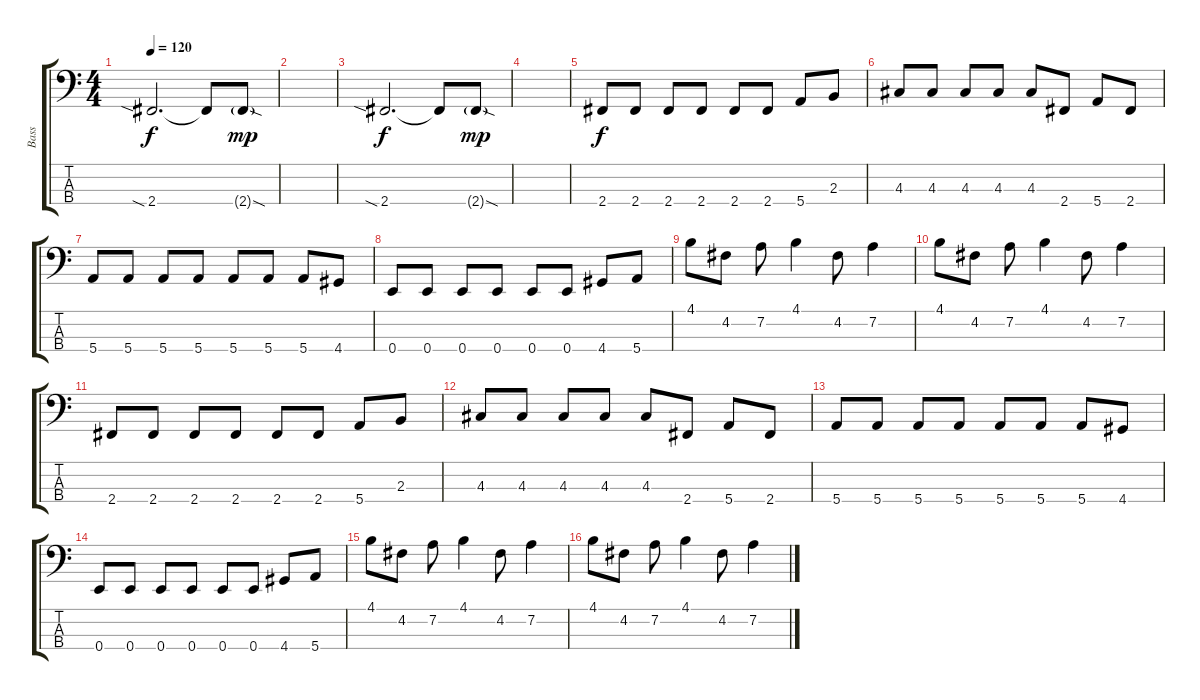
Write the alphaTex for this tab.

\track ("Bass" "Bass") {instrument electricbassfinger}
\staff {score tabs}
\tuning (G2 D2 A1 E1) {hide}
\ts (4 4)
\tempo 120
\clef f4
\ks c
2.4{sia}.2{d dy f} 2.4{t}.8 2.4{sod g}.8{dy mp} |
|
2.4{sia}.2{d dy f} 2.4{t}.8 2.4{sod g}.8{dy mp} |
|
2.4.8{dy f} 2.4.8 2.4.8 2.4.8 2.4.8 2.4.8 5.4.8 2.3.8 |
4.3.8 4.3.8 4.3.8 4.3.8 4.3.8 2.4.8 5.4.8 2.4.8 |
5.4.8 5.4.8 5.4.8 5.4.8 5.4.8 5.4.8 5.4.8 4.4.8 |
0.4.8 0.4.8 0.4.8 0.4.8 0.4.8 0.4.8 4.4.8 5.4.8 |
4.1.8 4.2.8 7.2.8 4.1.4 4.2.8 7.2.4 |
4.1.8 4.2.8 7.2.8 4.1.4 4.2.8 7.2.4 |
2.4.8 2.4.8 2.4.8 2.4.8 2.4.8 2.4.8 5.4.8 2.3.8 |
4.3.8 4.3.8 4.3.8 4.3.8 4.3.8 2.4.8 5.4.8 2.4.8 |
5.4.8 5.4.8 5.4.8 5.4.8 5.4.8 5.4.8 5.4.8 4.4.8 |
0.4.8 0.4.8 0.4.8 0.4.8 0.4.8 0.4.8 4.4.8 5.4.8 |
4.1.8 4.2.8 7.2.8 4.1.4 4.2.8 7.2.4 |
4.1.8 4.2.8 7.2.8 4.1.4 4.2.8 7.2.4
